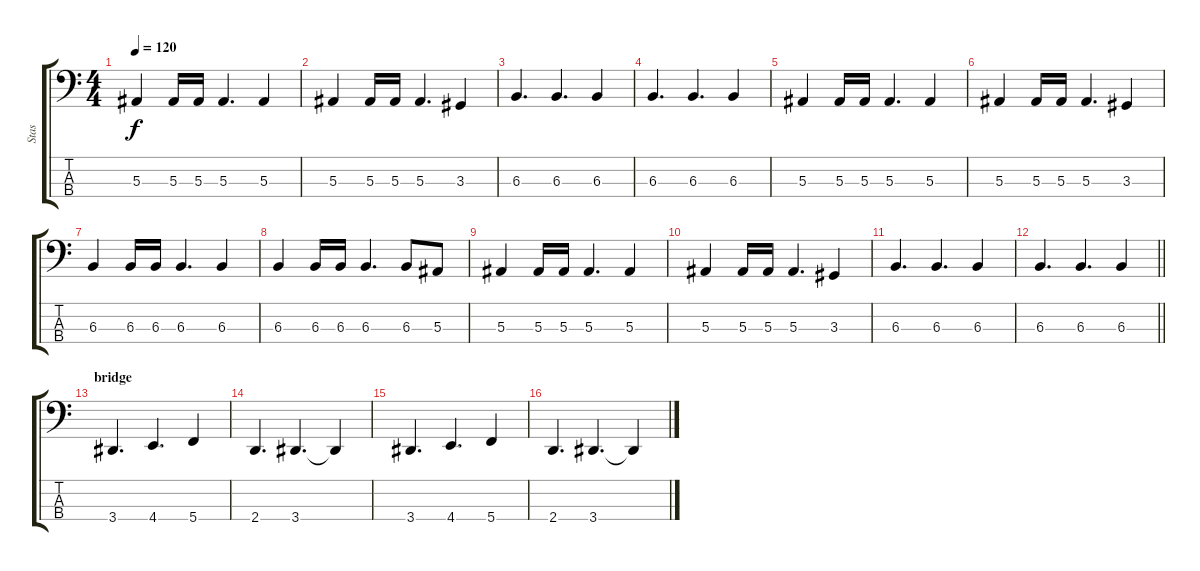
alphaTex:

\track ("Stas" "Stas") {instrument electricbasspick}
\staff {score tabs}
\tuning (Eb2 Bb1 F1 C1) {hide}
\ts (4 4)
\tempo 120
\clef f4
\ks c
5.3.4{dy f} 5.3.16 5.3.16 5.3.4{d} 5.3.4 |
5.3.4 5.3.16 5.3.16 5.3.4{d} 3.3.4 |
6.3.4{d} 6.3.4{d} 6.3.4 |
6.3.4{d} 6.3.4{d} 6.3.4 |
5.3.4 5.3.16 5.3.16 5.3.4{d} 5.3.4 |
5.3.4 5.3.16 5.3.16 5.3.4{d} 3.3.4 |
6.3.4 6.3.16 6.3.16 6.3.4{d} 6.3.4 |
6.3.4 6.3.16 6.3.16 6.3.4{d} 6.3.8 5.3.8 |
5.3.4 5.3.16 5.3.16 5.3.4{d} 5.3.4 |
5.3.4 5.3.16 5.3.16 5.3.4{d} 3.3.4 |
6.3.4{d} 6.3.4{d} 6.3.4 |
\barLineRight lightlight
6.3.4{d} 6.3.4{d} 6.3.4 |
\section ("" "bridge")
3.4.4{d} 4.4.4{d} 5.4.4 |
2.4.4{d} 3.4.4{d} 3.4{t}.4 |
3.4.4{d} 4.4.4{d} 5.4.4 |
2.4.4{d} 3.4.4{d} 3.4{t}.4
